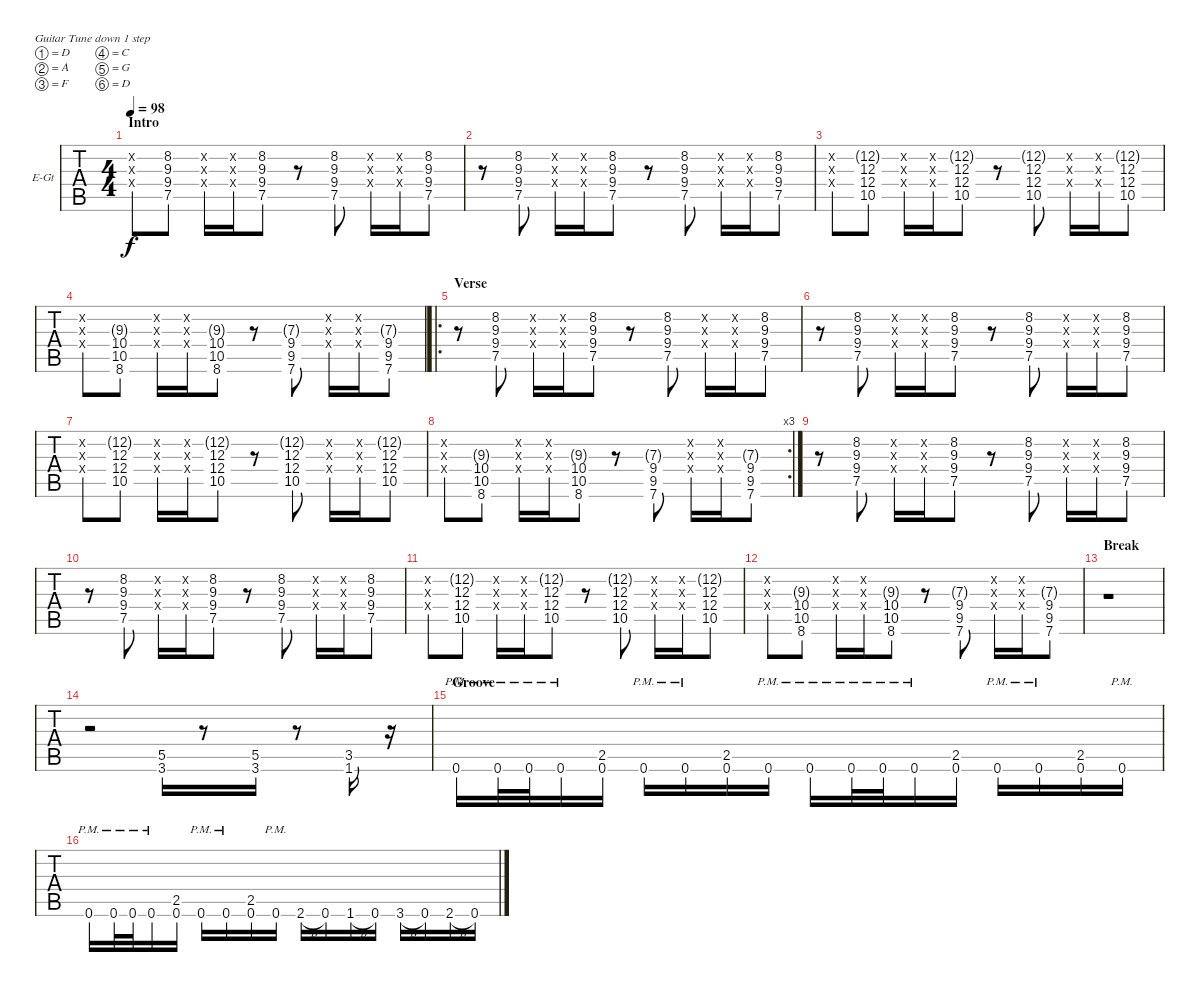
\defaultSystemsLayout 4
\bracketExtendMode groupsimilarinstruments
\firstSystemTrackNameOrientation horizontal
\otherSystemsTrackNameOrientation horizontal
\track ("Electric Guitar" "E-Gt") {instrument distortionguitar}
\staff {tabs}
\tuning (D4 A3 F3 C3 G2 D2)
\ts (4 4)
\section ("" "Intro")
\tempo 98
\clef g2
\ks c
(0.3{x} 0.2{x} 0.4{x}).8{dy f instrument distortionguitar} (8.2 9.3 9.4 7.5).8 (0.3{x} 0.2{x} 0.4{x}).16 (0.3{x} 0.2{x} 0.4{x}).16 (9.4 9.3 8.2 7.5).8 r.8 (9.4 9.3 8.2 7.5).8 (0.3{x} 0.2{x} 0.4{x}).16 (0.3{x} 0.2{x} 0.4{x}).16 (9.4 9.3 8.2 7.5).8 |
r.8 (9.4 9.3 8.2 7.5).8 (0.3{x} 0.2{x} 0.4{x}).16 (0.3{x} 0.2{x} 0.4{x}).16 (9.4 9.3 8.2 7.5).8 r.8 (9.4 9.3 8.2 7.5).8 (0.3{x} 0.2{x} 0.4{x}).16 (0.3{x} 0.2{x} 0.4{x}).16 (9.4 9.3 8.2 7.5).8 |
(0.3{x} 0.2{x} 0.4{x}).8 (12.4 12.3 10.5 12.2{g}).8 (0.3{x} 0.2{x} 0.4{x}).16 (0.3{x} 0.2{x} 0.4{x}).16 (12.4 12.3 10.5 12.2{g}).8 r.8 (12.4 12.3 10.5 12.2{g}).8 (0.3{x} 0.4{x} 0.2{x}).16 (0.3{x} 0.2{x} 0.4{x}).16 (12.4 12.3 10.5 12.2{g}).8 |
(0.3{x} 0.2{x} 0.4{x}).8 (10.5 10.4 8.6 9.3{g}).8 (0.3{x} 0.4{x} 0.2{x}).16 (0.3{x} 0.4{x} 0.2{x}).16 (10.5 10.4 8.6 9.3{g}).8 r.8 (9.5 7.6 9.4 7.3{g}).8 (0.3{x} 0.2{x} 0.4{x}).16 (0.3{x} 0.2{x} 0.4{x}).16 (9.5 7.6 9.4 7.3{g}).8 |
\ro
\section ("" "Verse")
r.8 (8.2 9.3 9.4 7.5).8 (0.3{x} 0.2{x} 0.4{x}).16 (0.3{x} 0.2{x} 0.4{x}).16 (9.4 9.3 8.2 7.5).8 r.8 (9.4 9.3 8.2 7.5).8 (0.3{x} 0.2{x} 0.4{x}).16 (0.3{x} 0.2{x} 0.4{x}).16 (9.4 9.3 8.2 7.5).8 |
r.8 (9.4 9.3 8.2 7.5).8 (0.3{x} 0.2{x} 0.4{x}).16 (0.3{x} 0.2{x} 0.4{x}).16 (9.4 9.3 8.2 7.5).8 r.8 (9.4 9.3 8.2 7.5).8 (0.3{x} 0.2{x} 0.4{x}).16 (0.3{x} 0.2{x} 0.4{x}).16 (9.4 9.3 8.2 7.5).8 |
(0.3{x} 0.2{x} 0.4{x}).8 (12.4 12.3 10.5 12.2{g}).8 (0.3{x} 0.2{x} 0.4{x}).16 (0.3{x} 0.2{x} 0.4{x}).16 (12.4 12.3 10.5 12.2{g}).8 r.8 (12.4 12.3 10.5 12.2{g}).8 (0.3{x} 0.4{x} 0.2{x}).16 (0.3{x} 0.2{x} 0.4{x}).16 (12.4 12.3 10.5 12.2{g}).8 |
\rc 3
(0.3{x} 0.2{x} 0.4{x}).8 (10.5 10.4 8.6 9.3{g}).8 (0.3{x} 0.4{x} 0.2{x}).16 (0.3{x} 0.4{x} 0.2{x}).16 (10.5 10.4 8.6 9.3{g}).8 r.8 (9.5 7.6 9.4 7.3{g}).8 (0.3{x} 0.2{x} 0.4{x}).16 (0.3{x} 0.2{x} 0.4{x}).16 (9.5 7.6 9.4 7.3{g}).8 |
r.8 (8.2 9.3 9.4 7.5).8 (0.3{x} 0.2{x} 0.4{x}).16 (0.3{x} 0.2{x} 0.4{x}).16 (9.4 9.3 8.2 7.5).8 r.8 (9.4 9.3 8.2 7.5).8 (0.3{x} 0.2{x} 0.4{x}).16 (0.3{x} 0.2{x} 0.4{x}).16 (9.4 9.3 8.2 7.5).8 |
r.8 (9.4 9.3 8.2 7.5).8 (0.3{x} 0.2{x} 0.4{x}).16 (0.3{x} 0.2{x} 0.4{x}).16 (9.4 9.3 8.2 7.5).8 r.8 (9.4 9.3 8.2 7.5).8 (0.3{x} 0.2{x} 0.4{x}).16 (0.3{x} 0.2{x} 0.4{x}).16 (9.4 9.3 8.2 7.5).8 |
(0.3{x} 0.2{x} 0.4{x}).8 (12.4 12.3 10.5 12.2{g}).8 (0.3{x} 0.2{x} 0.4{x}).16 (0.3{x} 0.2{x} 0.4{x}).16 (12.4 12.3 10.5 12.2{g}).8 r.8 (12.4 12.3 10.5 12.2{g}).8 (0.3{x} 0.4{x} 0.2{x}).16 (0.3{x} 0.2{x} 0.4{x}).16 (12.4 12.3 10.5 12.2{g}).8 |
(0.3{x} 0.2{x} 0.4{x}).8 (10.5 10.4 8.6 9.3{g}).8 (0.3{x} 0.4{x} 0.2{x}).16 (0.3{x} 0.4{x} 0.2{x}).16 (10.5 10.4 8.6 9.3{g}).8 r.8 (9.5 7.6 9.4 7.3{g}).8 (0.3{x} 0.2{x} 0.4{x}).16 (0.3{x} 0.2{x} 0.4{x}).16 (9.5 7.6 9.4 7.3{g}).8 |
\section ("" "Break")
r.1 |
r.2 (3.6 5.5).16 r.8 (3.6 5.5).16 r.8 (1.6 3.5).16 r.16 |
\section ("" "Groove")
0.6{pm}.16 0.6{pm}.32 0.6{pm}.32 0.6{pm}.16 (0.6 2.5).16 0.6{pm}.16 0.6{pm}.16 (0.6 2.5).16 0.6{pm}.16 0.6{pm}.16 0.6{pm}.32 0.6{pm}.32 0.6{pm}.16 (0.6 2.5).16 0.6{pm}.16 0.6{pm}.16 (0.6 2.5).16 0.6{pm}.16 |
0.6{pm}.16 0.6{pm}.32 0.6{pm}.32 0.6{pm}.16 (0.6 2.5).16 0.6{pm}.16 0.6{pm}.16 (0.6 2.5).16 0.6{pm}.16 2.6{h}.16 0.6.16 1.6{h}.16 0.6.16 3.6{h}.16 0.6.16 2.6{h}.16 0.6.16
